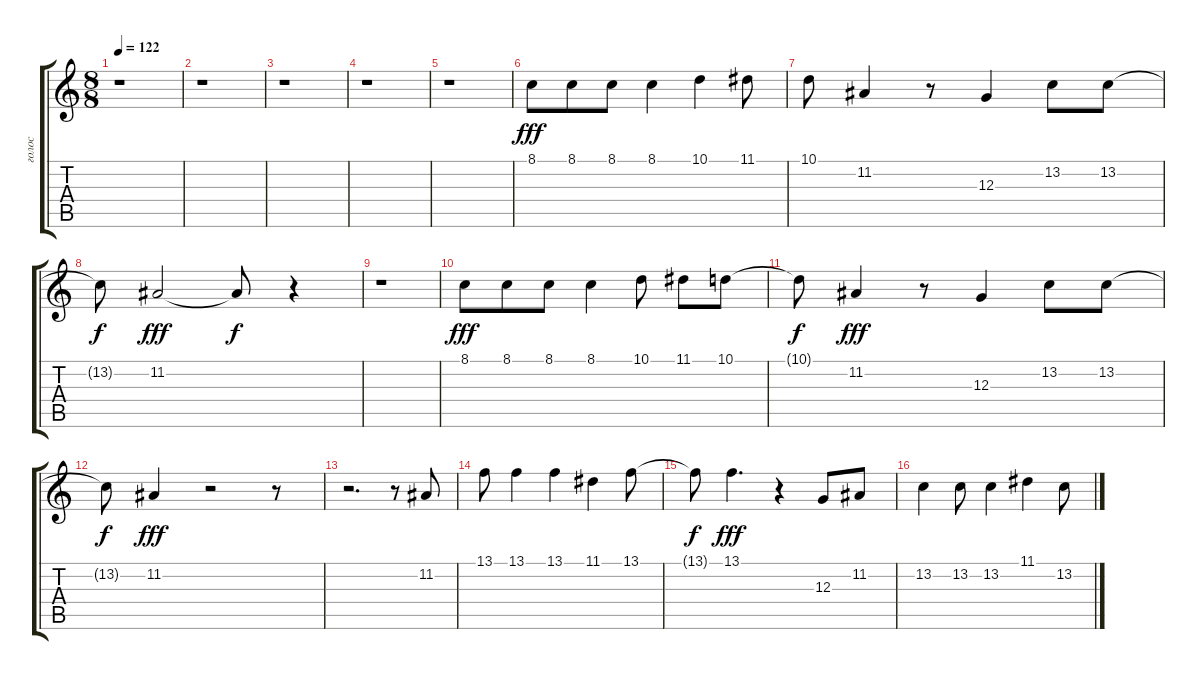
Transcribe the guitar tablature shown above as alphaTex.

\track ("голос" "голос") {instrument flute}
\staff {score tabs}
\tuning (E4 B3 G3 D3 A2 E2) {hide}
\ts (8 8)
\tempo 122
\clef g2
\ks c
r.1{dy f} |
r.1 |
r.1 |
r.1 |
r.1 |
8.1.8{dy fff} 8.1.8 8.1.8 8.1.4 10.1.4 11.1.8 |
10.1.8 11.2.4 r.8 12.3.4 13.2.8 13.2.8 |
13.2{t}.8{dy f} 11.2.2{dy fff} 11.2{t}.8{dy f} r.4 |
r.1 |
8.1.8{dy fff} 8.1.8 8.1.8 8.1.4 10.1.8 11.1.8 10.1.8 |
10.1{t}.8{dy f} 11.2.4{dy fff} r.8 12.3.4 13.2.8 13.2.8 |
13.2{t}.8{dy f} 11.2.4{dy fff} r.2 r.8 |
r.2{d} r.8 11.2.8 |
13.1.8 13.1.4 13.1.4 11.1.4 13.1.8 |
13.1{t}.8{dy f} 13.1.4{d dy fff} r.4 12.3.8 11.2.8 |
13.2.4 13.2.8 13.2.4 11.1.4 13.2.8
